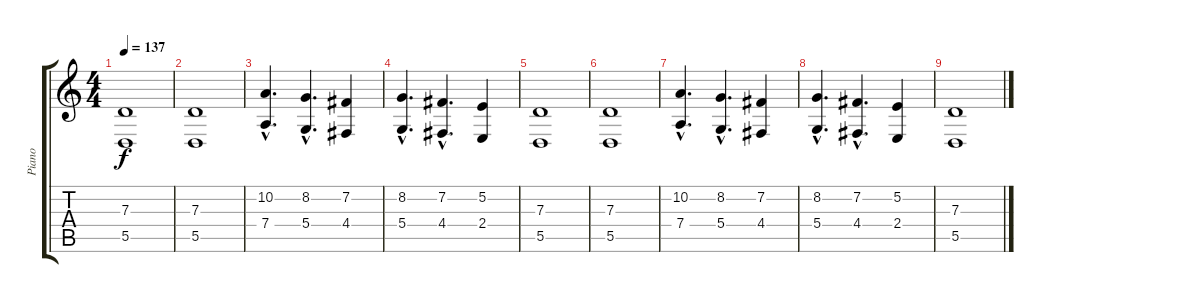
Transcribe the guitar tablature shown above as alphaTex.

\track ("Piano" "Piano") {instrument acousticgrandpiano}
\staff {score tabs}
\tuning (E4 B3 G3 D3 A2 E2) {hide}
\ts (4 4)
\tempo 137
\clef g2
\ks c
(7.3 5.5).1{dy f} |
(7.3 5.5).1 |
(10.2{hac} 7.4{hac}).4{d} (8.2{hac} 5.4{hac}).4{d} (7.2 4.4).4 |
(8.2{hac} 5.4{hac}).4{d} (7.2{hac} 4.4{hac}).4{d} (5.2 2.4).4 |
(7.3 5.5).1{volume 9} |
(7.3 5.5).1{volume 4} |
(10.2{hac} 7.4{hac}).4{d} (8.2{hac} 5.4{hac}).4{d volume 2} (7.2 4.4).4 |
(8.2{hac} 5.4{hac}).4{d volume 0} (7.2{hac} 4.4{hac}).4{d} (5.2 2.4).4 |
(7.3 5.5).1
